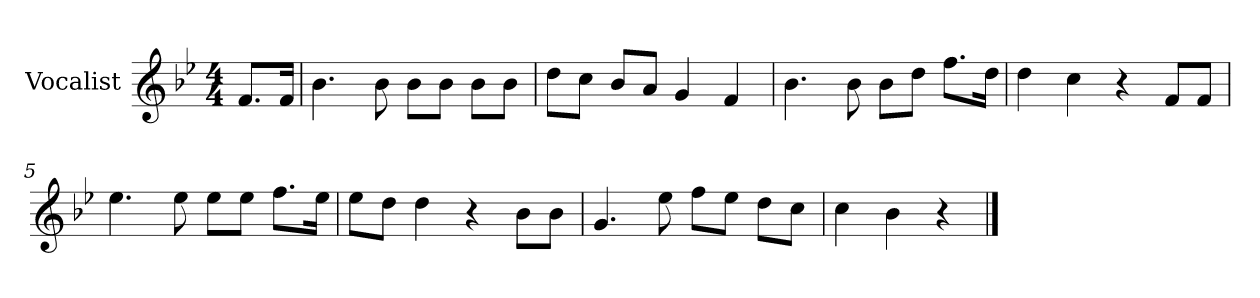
**kern
*part1
*staff1
*I"Vocalist
*k[b-e-]
*B-:
*M4/4
=
8.fL
16fJk
=1
4.b-
8b-
8b-L
8b-J
8b-L
8b-J
=2
8ddL
8ccJ
8b-L
8aJ
4g
4f
=3
4.b-
8b-
8b-L
8ddJ
8.ffL
16ddJk
=4
4dd
4cc
4r
8fL
8fJ
=5
4.ee-
8ee-
8ee-L
8ee-J
8.ffL
16ee-Jk
=6
8ee-L
8ddJ
4dd
4r
8b-L
8b-J
=7
4.g
8ee-
8ffL
8ee-J
8ddL
8ccJ
=8
4cc
4b-
4r
==
*-
